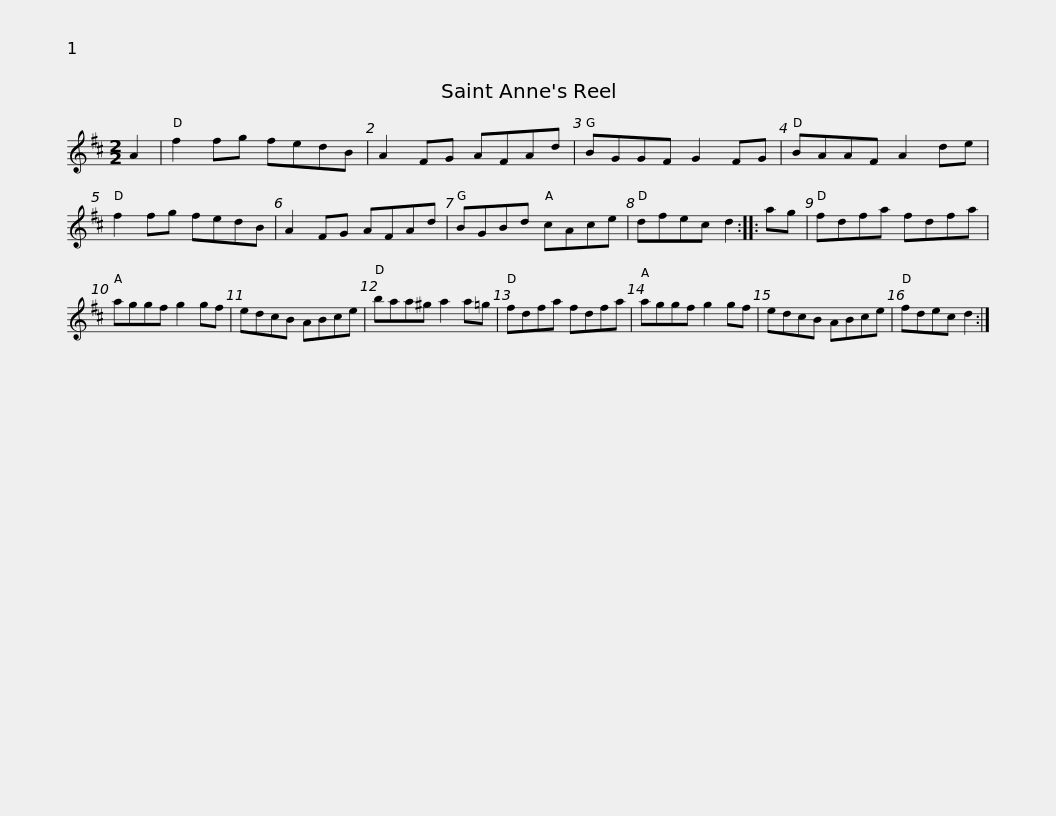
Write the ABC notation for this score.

X:1
L:1/8
M:2/2
I:linebreak $
K:D
V:1 treble
V:1
 A2 | f2 fg fedB | A2 FG AFAd | BGGF G2 FG | BAAF A2 de | %5
 f2 fg fedB | A2 FG AFAd |$ BGBd cAce | dfec d2 :: ag | %10
 fdfa fdfa | aggf g2 gf | edcB ABce |$ baa^g a2 a=g | fdfa fdfa | %15
 aggf g2 gf | edcB ABce | fdec d2 :| %18
